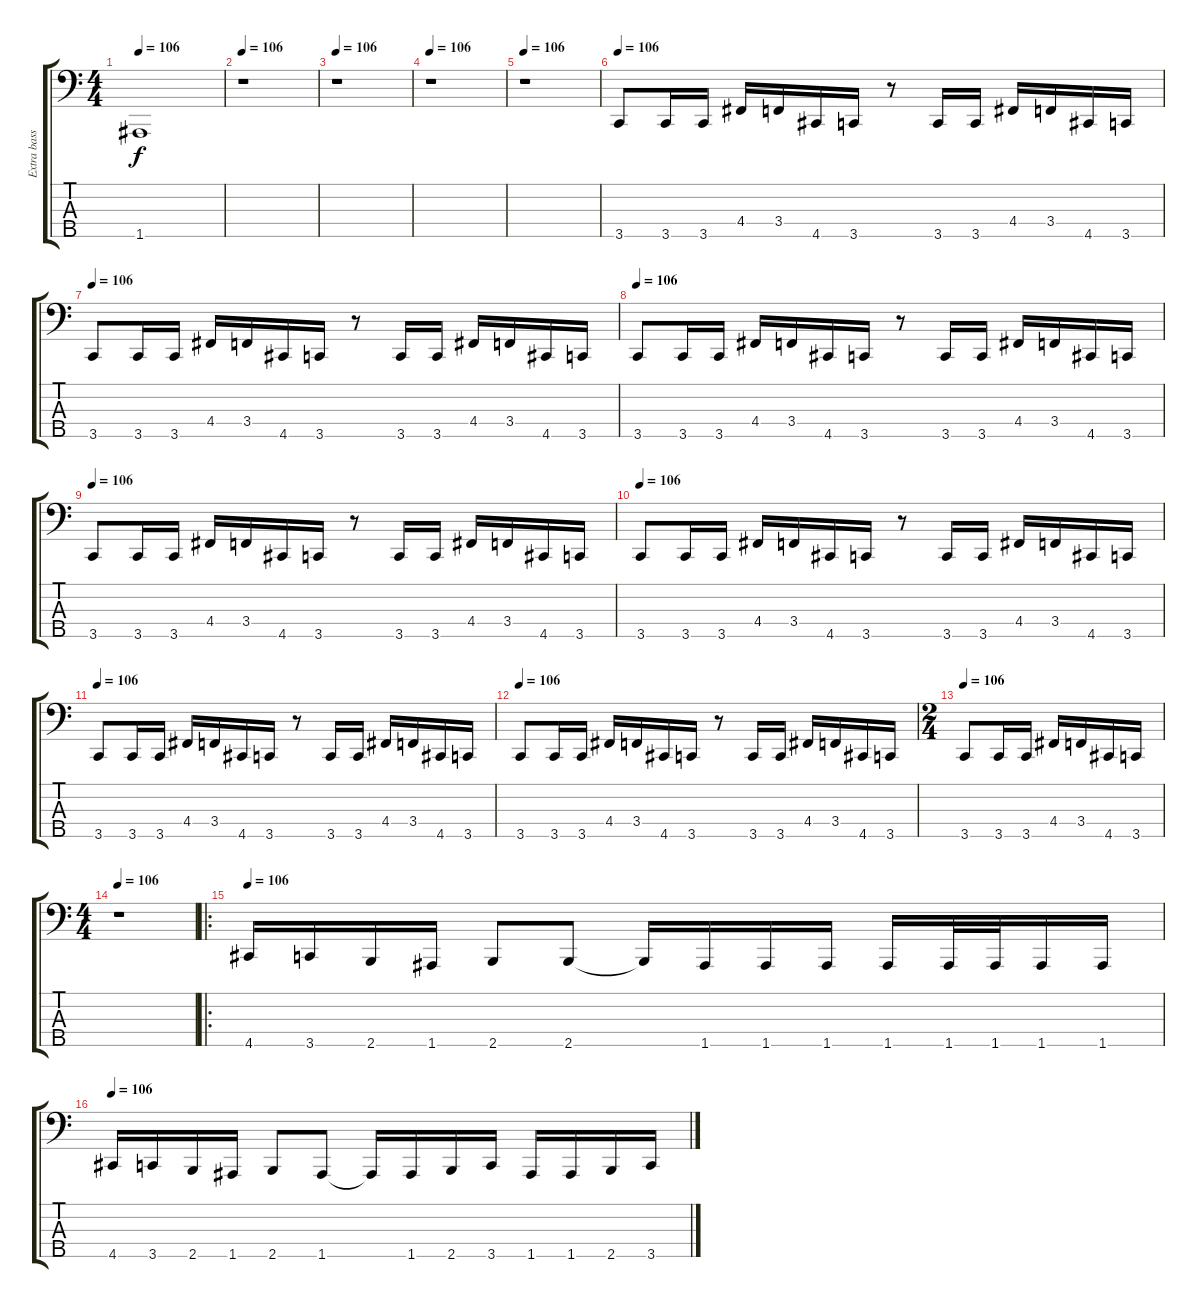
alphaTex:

\track ("Extra bass" "Extra bass") {instrument electricbassfinger}
\staff {score tabs}
\tuning (F2 C2 G1 D1 A0) {hide}
\ts (4 4)
\tempo 106
\clef f4
\ks c
1.5{t}.1{dy f} |
\tempo 106
r.1 |
\tempo 106
r.1 |
\tempo 106
r.1 |
\tempo 106
r.1 |
\tempo 106
3.5.8{instrument slapbass2} 3.5.16 3.5.16 4.4.16 3.4.16 4.5.16 3.5.16 r.8 3.5.16 3.5.16 4.4.16 3.4.16 4.5.16 3.5.16 |
\tempo 106
3.5.8{instrument slapbass2} 3.5.16 3.5.16 4.4.16 3.4.16 4.5.16 3.5.16 r.8 3.5.16 3.5.16 4.4.16 3.4.16 4.5.16 3.5.16 |
\tempo 106
3.5.8{instrument slapbass2} 3.5.16 3.5.16 4.4.16 3.4.16 4.5.16 3.5.16 r.8 3.5.16 3.5.16 4.4.16 3.4.16 4.5.16 3.5.16 |
\tempo 106
3.5.8{instrument slapbass2} 3.5.16 3.5.16 4.4.16 3.4.16 4.5.16 3.5.16 r.8 3.5.16 3.5.16 4.4.16 3.4.16 4.5.16 3.5.16 |
\tempo 106
3.5.8{instrument slapbass2} 3.5.16 3.5.16 4.4.16 3.4.16 4.5.16 3.5.16 r.8 3.5.16 3.5.16 4.4.16 3.4.16 4.5.16 3.5.16 |
\tempo 106
3.5.8{instrument slapbass2} 3.5.16 3.5.16 4.4.16 3.4.16 4.5.16 3.5.16 r.8 3.5.16 3.5.16 4.4.16 3.4.16 4.5.16 3.5.16 |
\tempo 106
3.5.8{instrument slapbass2} 3.5.16 3.5.16 4.4.16 3.4.16 4.5.16 3.5.16 r.8 3.5.16 3.5.16 4.4.16 3.4.16 4.5.16 3.5.16 |
\ts (2 4)
\tempo 106
3.5.8 3.5.16 3.5.16 4.4.16 3.4.16 4.5.16 3.5.16 |
\ts (4 4)
\tempo 106
r.1 |
\ro
\tempo 106
4.5.16 3.5.16 2.5.16 1.5.16 2.5.8 2.5.8 2.5{t}.16 1.5.16 1.5.16 1.5.16 1.5.16 1.5.32 1.5.32 1.5.16 1.5.16 |
\tempo 106
4.5.16 3.5.16 2.5.16 1.5.16 2.5.8 1.5.8 1.5{t}.16 1.5.16 2.5.16 3.5.16 1.5.16 1.5.16 2.5.16 3.5.16
